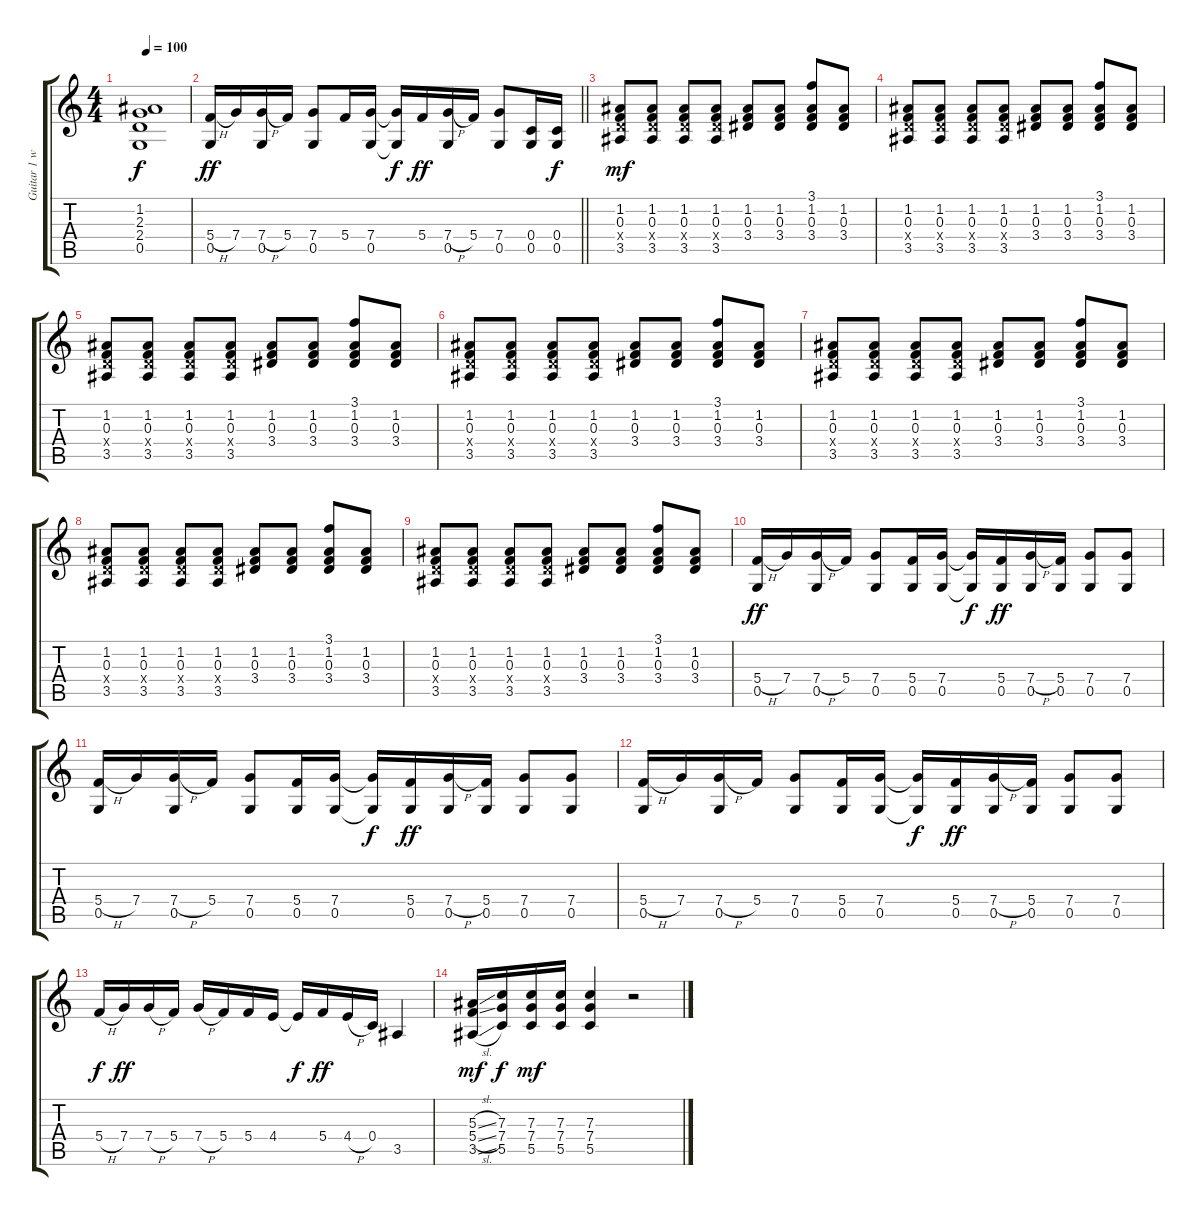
\track ("Guitar 1 w/distortion" "Guitar 1 w") {instrument distortionguitar}
\staff {score tabs}
\tuning (D4 A3 F3 C3 G2 D2) {hide}
\ts (4 4)
\tempo 100
\clef g2
\ks c
(1.2 2.3 2.4 0.5).1{dy f} |
\barLineRight lightlight
(5.4{h} 0.5).16{dy ff} 7.4.16 (7.4{h} 0.5).16 5.4.16 (7.4 0.5).8 5.4.16 (7.4 0.5).16 (7.4{t} 0.5{t}).16{dy f} 5.4.16{dy ff} (7.4{h} 0.5).16 5.4.16 (7.4 0.5).8 (0.4 0.5).16 (0.4 0.5).16{dy f} |
(1.2 0.3 2.4{x} 3.5).8{dy mf} (1.2 0.3 2.4{x} 3.5).8 (1.2 0.3 2.4{x} 3.5).8 (1.2 0.3 2.4{x} 3.5).8 (1.2 0.3 3.4).8 (1.2 0.3 3.4).8 (3.1 1.2 0.3 3.4).8 (1.2 0.3 3.4).8 |
(1.2 0.3 2.4{x} 3.5).8 (1.2 0.3 2.4{x} 3.5).8 (1.2 0.3 2.4{x} 3.5).8 (1.2 0.3 2.4{x} 3.5).8 (1.2 0.3 3.4).8 (1.2 0.3 3.4).8 (3.1 1.2 0.3 3.4).8 (1.2 0.3 3.4).8 |
(1.2 0.3 2.4{x} 3.5).8 (1.2 0.3 2.4{x} 3.5).8 (1.2 0.3 2.4{x} 3.5).8 (1.2 0.3 2.4{x} 3.5).8 (1.2 0.3 3.4).8 (1.2 0.3 3.4).8 (3.1 1.2 0.3 3.4).8 (1.2 0.3 3.4).8 |
(1.2 0.3 2.4{x} 3.5).8 (1.2 0.3 2.4{x} 3.5).8 (1.2 0.3 2.4{x} 3.5).8 (1.2 0.3 2.4{x} 3.5).8 (1.2 0.3 3.4).8 (1.2 0.3 3.4).8 (3.1 1.2 0.3 3.4).8 (1.2 0.3 3.4).8 |
(1.2 0.3 2.4{x} 3.5).8 (1.2 0.3 2.4{x} 3.5).8 (1.2 0.3 2.4{x} 3.5).8 (1.2 0.3 2.4{x} 3.5).8 (1.2 0.3 3.4).8 (1.2 0.3 3.4).8 (3.1 1.2 0.3 3.4).8 (1.2 0.3 3.4).8 |
(1.2 0.3 2.4{x} 3.5).8 (1.2 0.3 2.4{x} 3.5).8 (1.2 0.3 2.4{x} 3.5).8 (1.2 0.3 2.4{x} 3.5).8 (1.2 0.3 3.4).8 (1.2 0.3 3.4).8 (3.1 1.2 0.3 3.4).8 (1.2 0.3 3.4).8 |
(1.2 0.3 2.4{x} 3.5).8 (1.2 0.3 2.4{x} 3.5).8 (1.2 0.3 2.4{x} 3.5).8 (1.2 0.3 2.4{x} 3.5).8 (1.2 0.3 3.4).8 (1.2 0.3 3.4).8 (3.1 1.2 0.3 3.4).8 (1.2 0.3 3.4).8 |
(5.4{h} 0.5).16{dy ff} 7.4.16 (7.4{h} 0.5).16 5.4.16 (7.4 0.5).8 (5.4 0.5).16 (7.4 0.5).16 (7.4{t} 0.5{t}).16{dy f} (5.4 0.5).16{dy ff} (7.4{h} 0.5).16 (5.4 0.5).16 (7.4 0.5).8 (7.4 0.5).8 |
(5.4{h} 0.5).16 7.4.16 (7.4{h} 0.5).16 5.4.16 (7.4 0.5).8 (5.4 0.5).16 (7.4 0.5).16 (7.4{t} 0.5{t}).16{dy f} (5.4 0.5).16{dy ff} (7.4{h} 0.5).16 (5.4 0.5).16 (7.4 0.5).8 (7.4 0.5).8 |
(5.4{h} 0.5).16 7.4.16 (7.4{h} 0.5).16 5.4.16 (7.4 0.5).8 (5.4 0.5).16 (7.4 0.5).16 (7.4{t} 0.5{t}).16{dy f} (5.4 0.5).16{dy ff} (7.4{h} 0.5).16 (5.4 0.5).16 (7.4 0.5).8 (7.4 0.5).8 |
5.4{h}.16{dy f} 7.4.16{dy ff} 7.4{h}.16 5.4.16 7.4{h}.16 5.4.16 5.4.16 4.4.16 4.4{t}.16{dy f} 5.4.16{dy ff} 4.4{h}.16 0.4.16 3.5.4 |
(5.3{sl} 5.4{sl} 3.5{sl}).16{dy mf} (7.3 7.4 5.5).16{dy f} (7.3 7.4 5.5).16{dy mf} (7.3 7.4 5.5).16 (7.3 7.4 5.5).4 r.2
